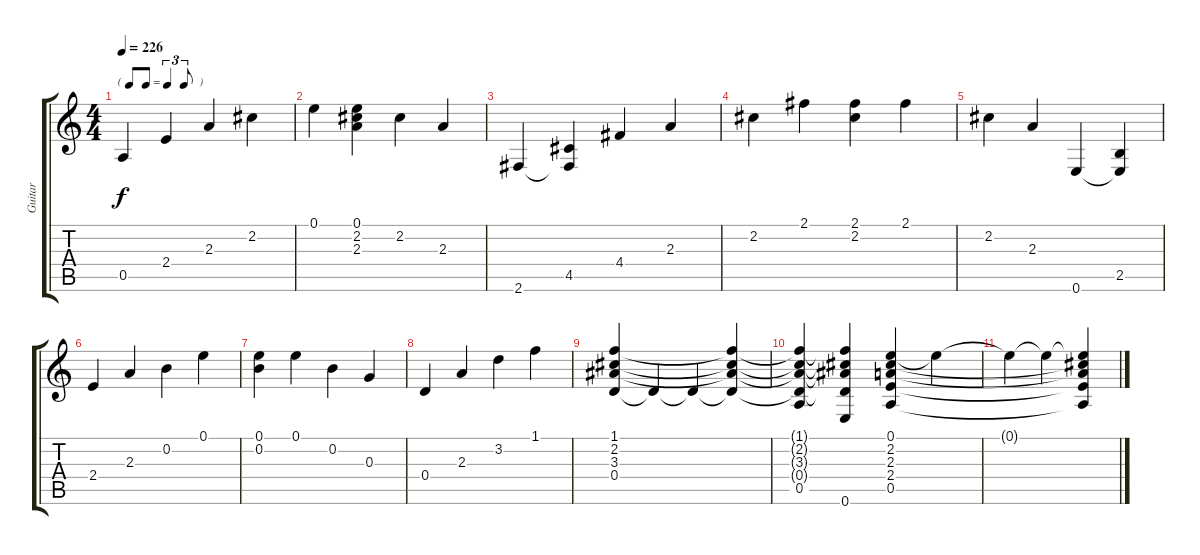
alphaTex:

\track ("Guitar" "Guitar") {instrument distortionguitar}
\staff {score tabs}
\tuning (E4 B3 G3 D3 A2 E2) {hide}
\ts (4 4)
\tf triplet8th
\tempo 226
\clef g2
\ks c
0.5.4{dy f} 2.4.4 2.3.4 2.2.4 |
0.1.4 (0.1 2.2 2.3).4 2.2.4 2.3.4 |
2.6.4 (4.5 2.6{t}).4 4.4.4 2.3.4 |
2.2.4 2.1.4 (2.1 2.2).4 2.1.4 |
2.2.4 2.3.4 0.6.4 (2.5 0.6{t}).4 |
2.4.4 2.3.4 0.2.4 0.1.4 |
(0.1 0.2).4 0.1.4 0.2.4 0.3.4 |
0.4.4 2.3.4 3.2.4 1.1.4 |
(1.1 2.2 3.3 0.4).4 0.4{t}.4 0.4{t}.4 (1.1{t} 2.2{t} 3.3{t} 0.4{t}).4 |
(1.1{t} 2.2{t} 3.3{t} 0.4{t} 0.5).4 (1.1{t} 2.2{t} 3.3{t} 0.4{t} 0.6).4 (0.1 2.2 2.3 2.4 0.5).4 0.1{t}.4 |
0.1{t}.4 0.1{t}.4 (0.1{t} 2.2{t} 2.3{t} 2.4{t} 0.5{t}).4
